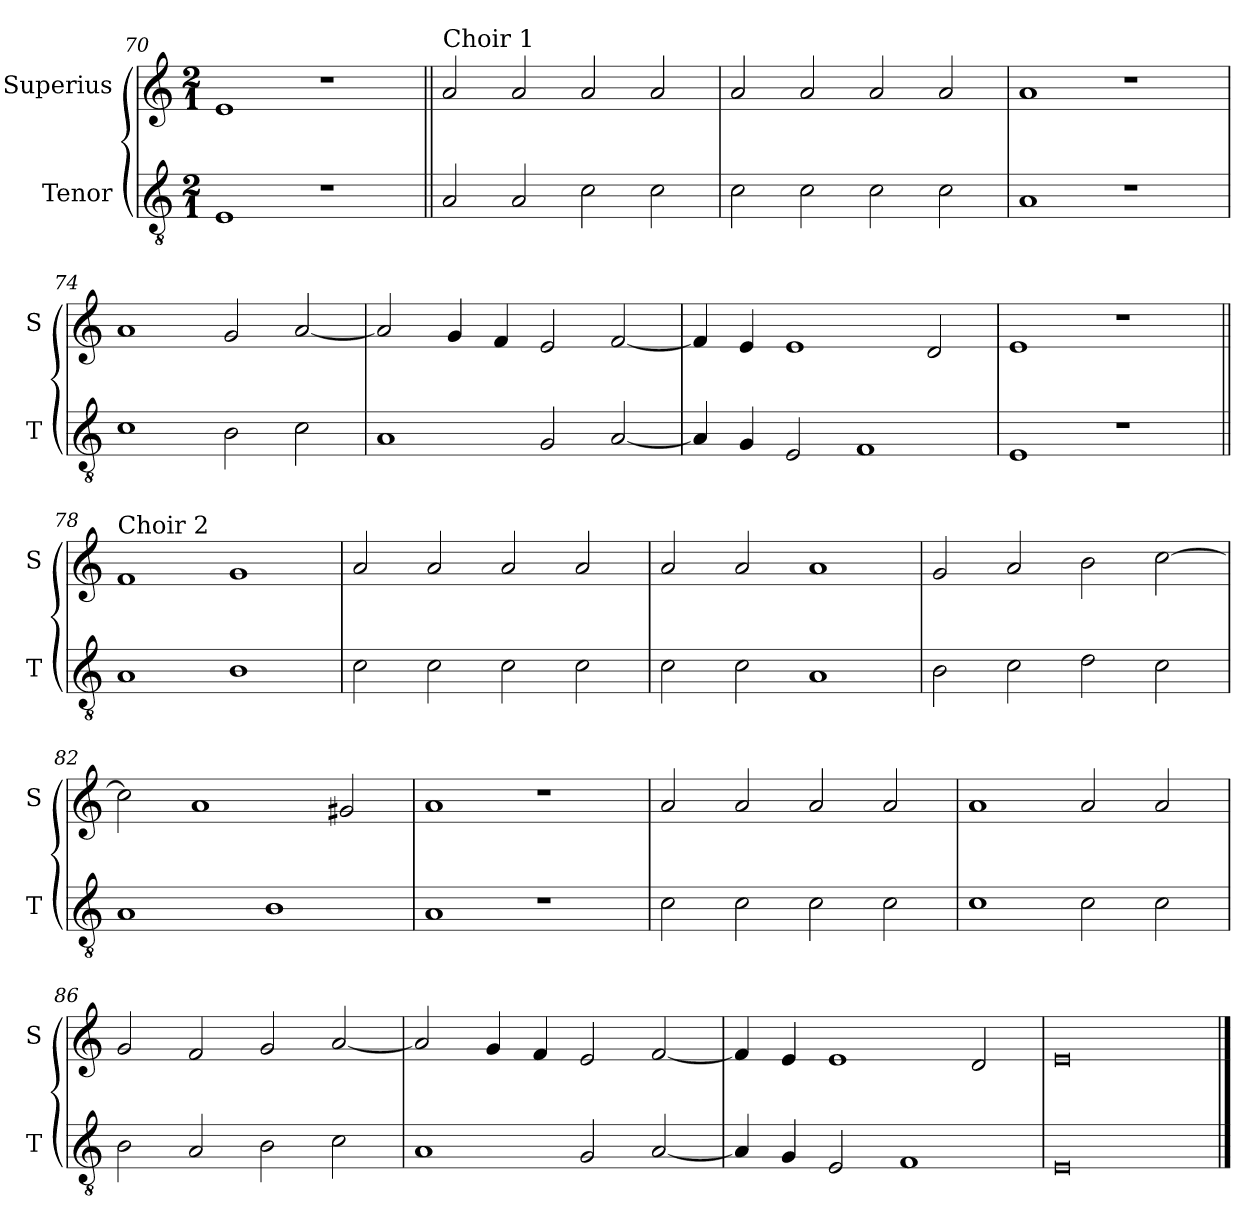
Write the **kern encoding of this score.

**kern	**kern
*part2	*part1
*staff2	*staff1
*I"Tenor	*I"Superius
*I'T	*I'S
*clefGv2	*clefG2
*k[]	*k[]
*M2/1	*M2/1
=70	=70
1E	1e
1r	1r
=71||	=71||
!	!LO:TX:a:t=Choir 1
2A/	2a/
2A/	2a/
2c\	2a/
2c\	2a/
=72	=72
2c\	2a/
2c\	2a/
2c\	2a/
2c\	2a/
=73	=73
1A	1a
1r	1r
=74	=74
1c	1a
2B\	2g/
2c\	[2a/
=75	=75
1A	2a/]
.	4g/
.	4f/
2G/	2e/
[2A/	[2f/
=76	=76
4A/]	4f/]
4G/	4e/
2E/	1e
1F	.
.	2d/
=77	=77
1E	1e
1r	1r
=78||	=78||
!	!LO:TX:a:t=Choir 2
1A	1f
1B	1g
=79	=79
2c\	2a/
2c\	2a/
2c\	2a/
2c\	2a/
=80	=80
2c\	2a/
2c\	2a/
1A	1a
=81	=81
2B\	2g/
2c\	2a/
2d\	2b\
2c\	[2cc\
=82	=82
1A	2cc\]
.	1a
1B	.
.	2g#X/
=83	=83
1A	1a
1r	1r
=84	=84
2c\	2a/
2c\	2a/
2c\	2a/
2c\	2a/
=85	=85
1c	1a
2c\	2a/
2c\	2a/
=86	=86
2B\	2g/
2A/	2f/
2B\	2g/
2c\	[2a/
=87	=87
1A	2a/]
.	4g/
.	4f/
2G/	2e/
[2A/	[2f/
=88	=88
4A/]	4f/]
4G/	4e/
2E/	1e
1F	.
.	2d/
=89	=89
0E	0e
==	==
*-	*-
